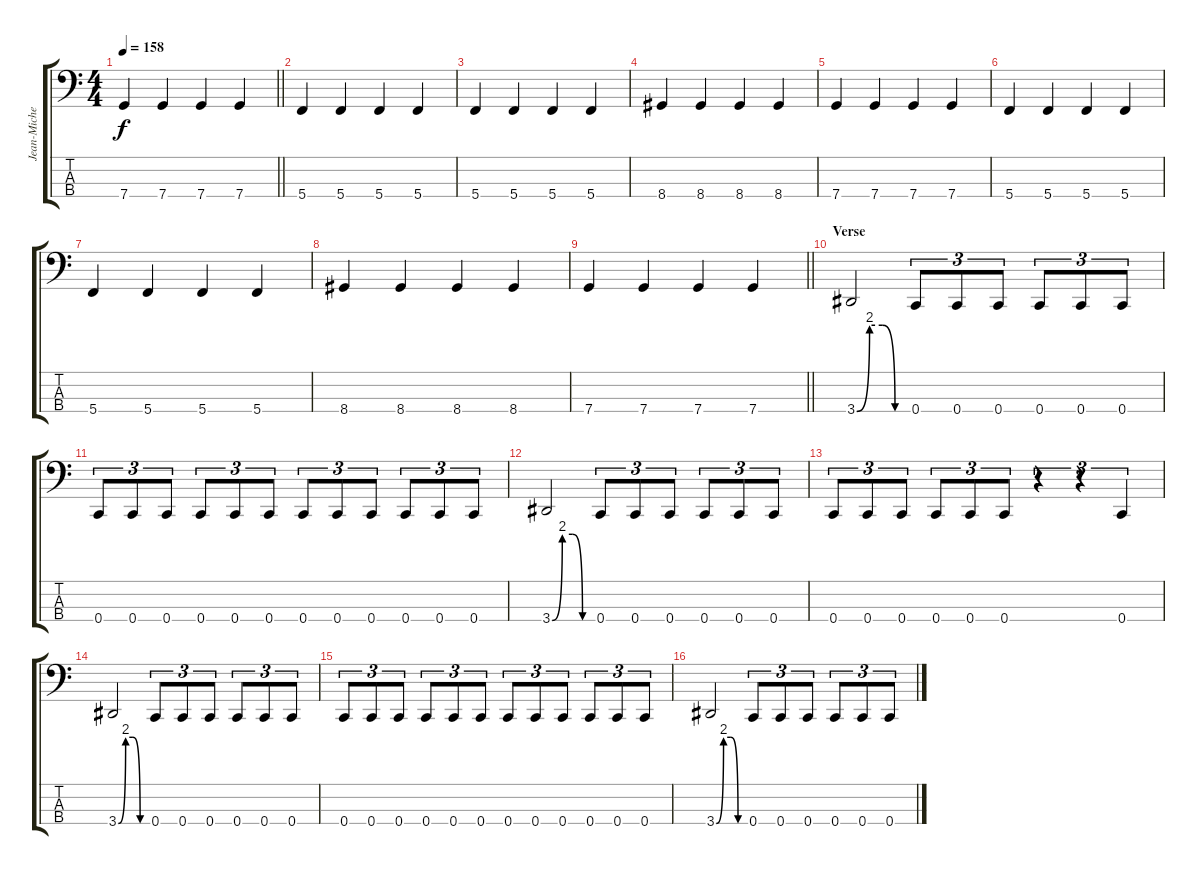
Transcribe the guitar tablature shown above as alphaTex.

\track ("Jean-Michel Labadie" "Jean-Miche") {instrument electricbassfinger}
\staff {score tabs}
\tuning (F2 C2 G1 C1) {hide}
\ts (4 4)
\tempo 158
\clef f4
\barLineRight lightlight
\ks c
7.4.4{dy f} 7.4.4 7.4.4 7.4.4 |
5.4.4 5.4.4 5.4.4 5.4.4 |
5.4.4 5.4.4 5.4.4 5.4.4 |
8.4.4 8.4.4 8.4.4 8.4.4 |
7.4.4 7.4.4 7.4.4 7.4.4 |
5.4.4 5.4.4 5.4.4 5.4.4 |
5.4.4 5.4.4 5.4.4 5.4.4 |
8.4.4 8.4.4 8.4.4 8.4.4 |
\barLineRight lightlight
7.4.4 7.4.4 7.4.4 7.4.4 |
\section ("" "Verse")
3.4{be (custom 0 0 15 8 30 8 45 0 60 0)}.2 0.4.8{tu (3 2)} 0.4.8{tu (3 2)} 0.4.8{tu (3 2)} 0.4.8{tu (3 2)} 0.4.8{tu (3 2)} 0.4.8{tu (3 2)} |
0.4.8{tu (3 2)} 0.4.8{tu (3 2)} 0.4.8{tu (3 2)} 0.4.8{tu (3 2)} 0.4.8{tu (3 2)} 0.4.8{tu (3 2)} 0.4.8{tu (3 2)} 0.4.8{tu (3 2)} 0.4.8{tu (3 2)} 0.4.8{tu (3 2)} 0.4.8{tu (3 2)} 0.4.8{tu (3 2)} |
3.4{be (custom 0 0 15 8 30 8 45 0 60 0)}.2 0.4.8{tu (3 2)} 0.4.8{tu (3 2)} 0.4.8{tu (3 2)} 0.4.8{tu (3 2)} 0.4.8{tu (3 2)} 0.4.8{tu (3 2)} |
0.4.8{tu (3 2)} 0.4.8{tu (3 2)} 0.4.8{tu (3 2)} 0.4.8{tu (3 2)} 0.4.8{tu (3 2)} 0.4.8{tu (3 2)} r.4{tu (3 2)} r.4{tu (3 2)} 0.4.4{tu (3 2)} |
3.4{be (custom 0 0 15 8 30 8 45 0 60 0)}.2 0.4.8{tu (3 2)} 0.4.8{tu (3 2)} 0.4.8{tu (3 2)} 0.4.8{tu (3 2)} 0.4.8{tu (3 2)} 0.4.8{tu (3 2)} |
0.4.8{tu (3 2)} 0.4.8{tu (3 2)} 0.4.8{tu (3 2)} 0.4.8{tu (3 2)} 0.4.8{tu (3 2)} 0.4.8{tu (3 2)} 0.4.8{tu (3 2)} 0.4.8{tu (3 2)} 0.4.8{tu (3 2)} 0.4.8{tu (3 2)} 0.4.8{tu (3 2)} 0.4.8{tu (3 2)} |
3.4{be (custom 0 0 15 8 30 8 45 0 60 0)}.2 0.4.8{tu (3 2)} 0.4.8{tu (3 2)} 0.4.8{tu (3 2)} 0.4.8{tu (3 2)} 0.4.8{tu (3 2)} 0.4.8{tu (3 2)}
